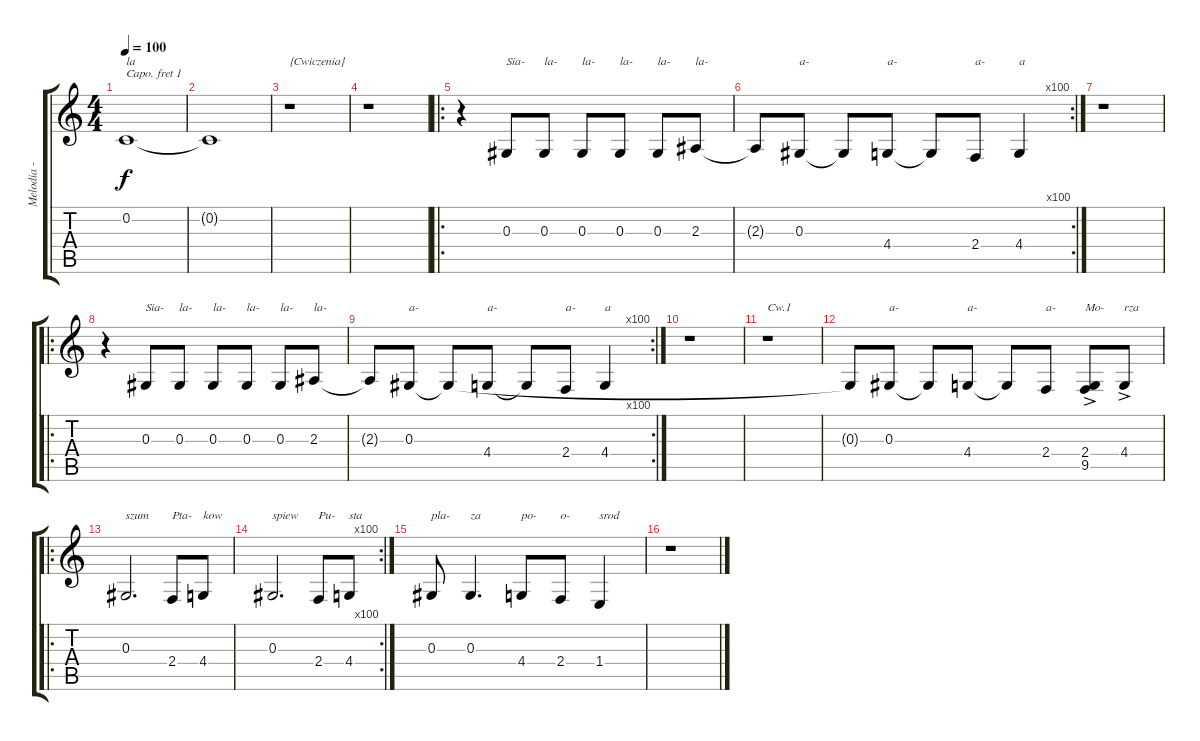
\track ("Melodia - spiew" "Melodia - ") {instrument panflute}
\staff {score tabs}
\capo 1
\tuning (E4 B3 G3 D3 A2 E2) {hide}
\ts (4 4)
\tempo 100
\clef g2
\ks c
0.2.1{txt "la" dy f} |
0.2{t}.1 |
r.1{txt "{Cwiczenia}"} |
r.1 |
\ro
r.4 0.3.8{txt "Sia-"} 0.3.8{txt "la-"} 0.3.8{txt "la-"} 0.3.8{txt "la-"} 0.3.8{txt "la-"} 2.3.8{txt "la-"} |
\rc 100
2.3{t}.8 0.3.8{txt "a-"} 0.3{t}.8 4.4.8{txt "a-"} 4.4{t}.8 2.4.8{txt "a-"} 4.4.4{txt "a"} |
r.1 |
\ro
r.4 0.3.8{txt "Sia-"} 0.3.8{txt "la-"} 0.3.8{txt "la-"} 0.3.8{txt "la-"} 0.3.8{txt "la-"} 2.3.8{txt "la-"} |
\rc 100
2.3{t}.8 0.3.8{txt "a-"} 0.3{t}.8 4.4.8{txt "a-"} 4.4{t}.8 2.4.8{txt "a-"} 4.4.4{txt "a"} |
r.1 |
r.1{txt "Cw.1"} |
0.3{t}.8 0.3.8{txt "a-"} 0.3{t}.8 4.4.8{txt "a-"} 4.4{t}.8 2.4.8{txt "a-"} (2.4{ac} 9.5).8{txt "Mo-"} 4.4{ac}.8{txt "rza"} |
\ro
0.3.2{d txt "szum"} 2.4.8{txt "Pta-"} 4.4.8{txt "kow"} |
\rc 100
0.3.2{d txt "spiew"} 2.4.8{txt "Pu-"} 4.4.8{txt "sta"} |
0.3.8{txt "pla-"} 0.3.4{d txt "za"} 4.4.8{txt "po-"} 2.4.8{txt "o-"} 1.4.4{txt "srod"} |
r.1
